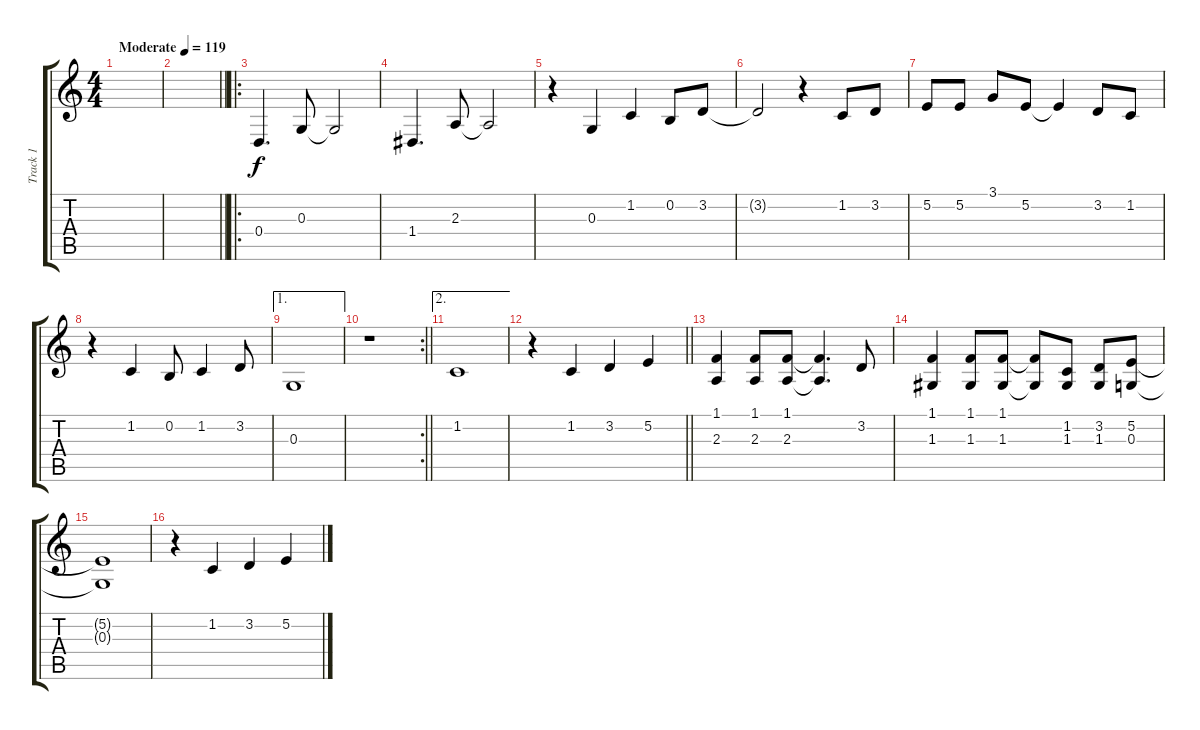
\track ("Track 1" "Track 1") {instrument tenorsax}
\staff {score tabs}
\tuning (E4 B3 G3 D3 A2 E2) {hide}
\ts (4 4)
\tempo (119 "Moderate")
\clef g2
\ks c
|
\barLineRight lightlight
|
\ro
0.4.4{d} 0.3.8 0.3{t}.2 |
1.4.4{d} 2.3.8 2.3{t}.2 |
r.4 0.3.4 1.2.4 0.2.8 3.2.8 |
3.2{t}.2 r.4 1.2.8 3.2.8 |
5.2.8 5.2.8 3.1.8 5.2.8 5.2{t}.4 3.2.8 1.2.8 |
r.4 1.2.4 0.2.8 1.2.4 3.2.8 |
\ae 1
0.3.1 |
\rc 2
\barLineRight lightlight
r.1 |
\ae 2
1.2.1 |
\barLineRight lightlight
r.4 1.2.4 3.2.4 5.2.4 |
(1.1 2.3).4 (1.1 2.3).8 (1.1 2.3).8 (1.1{t} 2.3{t}).4{d} 3.2.8 |
(1.1 1.3).4 (1.1 1.3).8 (1.1 1.3).8 (1.1{t} 1.3{t}).8 (1.2 1.3).8 (3.2 1.3).8 (5.2 0.3).8 |
(5.2{t} 0.3{t}).1 |
r.4 1.2.4 3.2.4 5.2.4
